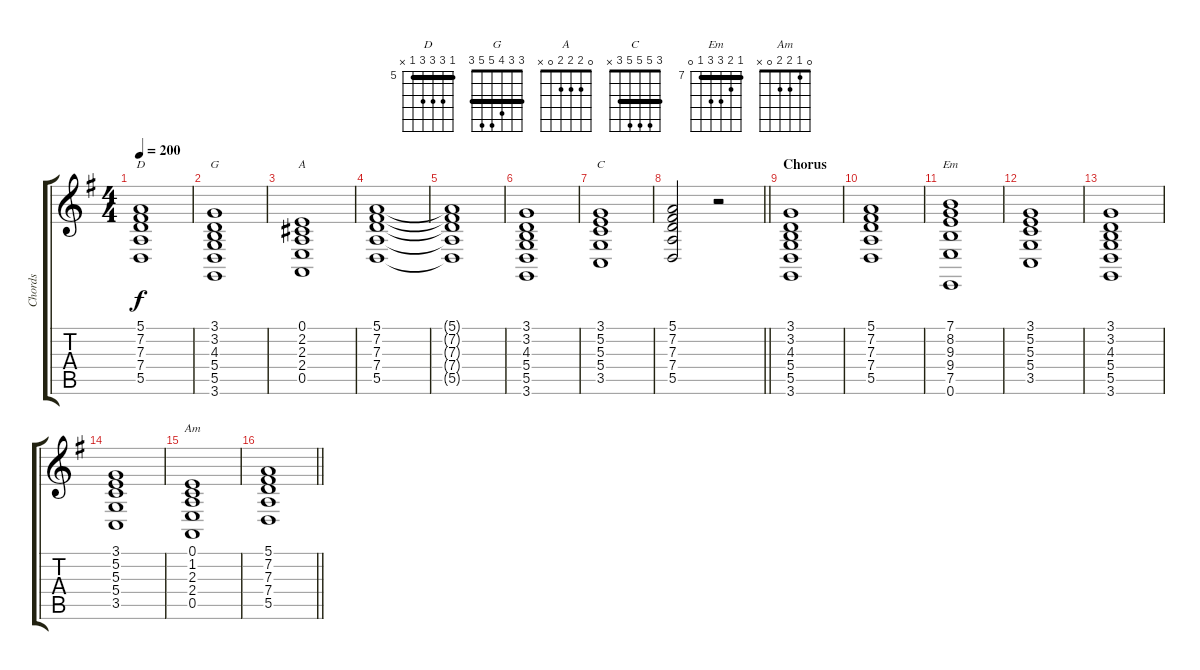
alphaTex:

\track ("Chords" "Chords") {instrument stringensemble1}
\staff {score tabs}
\tuning (E4 B3 G3 D3 A2 E2) {hide}
\chord ("D" 5 7 7 7 5 x) {firstfret 5 barre 5}
\chord ("G" 3 3 4 5 5 3) {barre 3}
\chord ("A" 0 2 2 2 0 x)
\chord ("C" 3 5 5 5 3 x) {barre 3}
\chord ("Em" 7 8 9 9 7 0) {firstfret 7 barre 7}
\chord ("Am" 0 1 2 2 0 x)
\ts (4 4)
\section ("" "")
\tempo 200
\clef g2
\ks g
(5.1 7.2 7.3 7.4 5.5).1{ch "D" dy f} |
(3.1 3.2 4.3 5.4 5.5 3.6).1{ch "G"} |
(0.1 2.2 2.3 2.4 0.5).1{ch "A"} |
(5.1 7.2 7.3 7.4 5.5).1 |
(5.1{t} 7.2{t} 7.3{t} 7.4{t} 5.5{t}).1 |
(3.1 3.2 4.3 5.4 5.5 3.6).1 |
(3.1 5.2 5.3 5.4 3.5).1{ch "C"} |
\barLineRight lightlight
(5.1 7.2 7.3 7.4 5.5).2 r.2 |
\section ("" "Chorus")
(3.1 3.2 4.3 5.4 5.5 3.6).1 |
(5.1 7.2 7.3 7.4 5.5).1 |
(7.1 8.2 9.3 9.4 7.5 0.6).1{ch "Em"} |
(3.1 5.2 5.3 5.4 3.5).1 |
(3.1 3.2 4.3 5.4 5.5 3.6).1 |
(3.1 5.2 5.3 5.4 3.5).1 |
(0.1 1.2 2.3 2.4 0.5).1{ch "Am"} |
\barLineRight lightlight
(5.1 7.2 7.3 7.4 5.5).1
